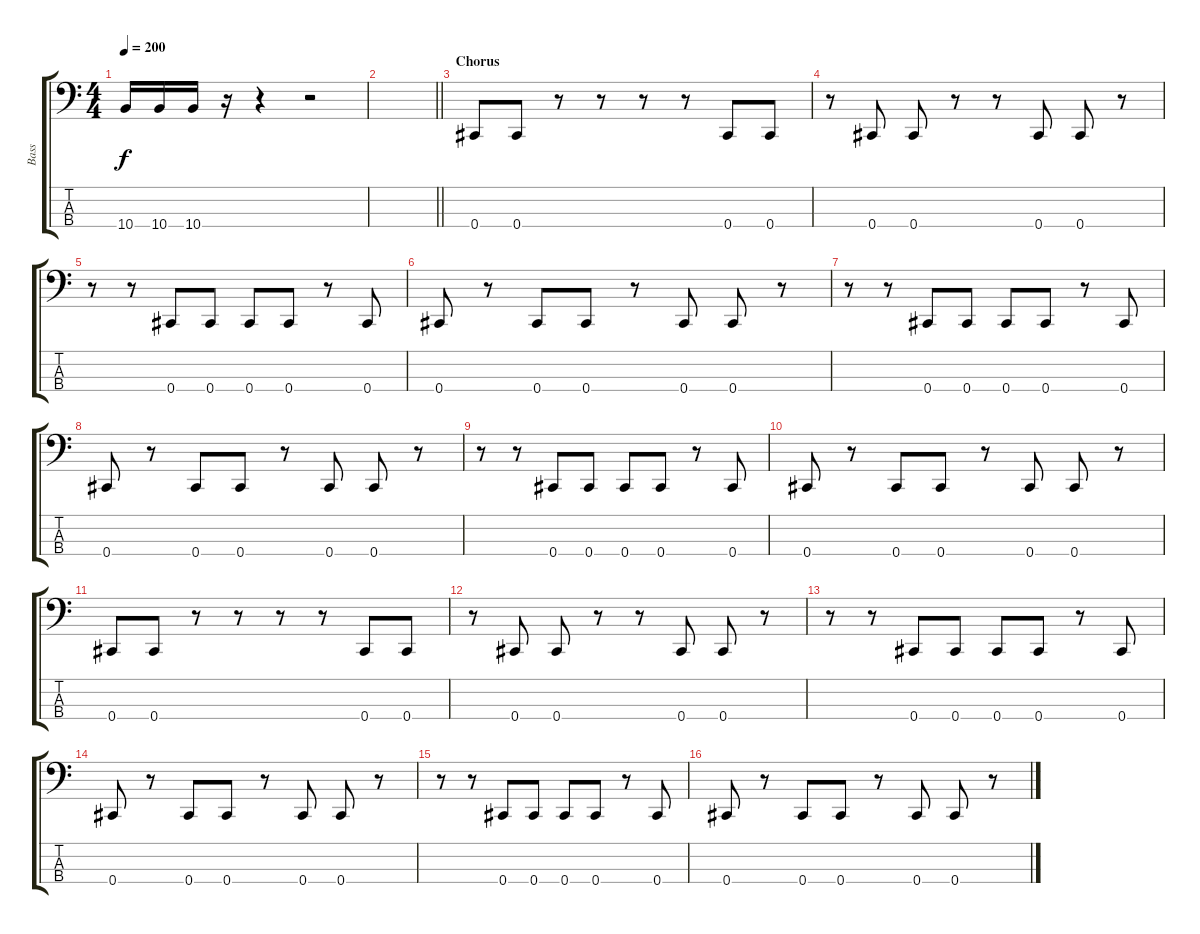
\track ("Bass" "Bass") {instrument electricbasspick}
\staff {score tabs}
\tuning (Gb2 Db2 Ab1 Db1) {hide}
\ts (4 4)
\tempo 200
\clef f4
\ks c
10.4.16{dy f} 10.4.16 10.4.16 r.16 r.4 r.2 |
\barLineRight lightlight
|
\section ("" "Chorus")
0.4.8 0.4.8 r.8 r.8 r.8 r.8 0.4.8 0.4.8 |
r.8 0.4.8 0.4.8 r.8 r.8 0.4.8 0.4.8 r.8 |
r.8 r.8 0.4.8 0.4.8 0.4.8 0.4.8 r.8 0.4.8 |
0.4.8 r.8 0.4.8 0.4.8 r.8 0.4.8 0.4.8 r.8 |
r.8 r.8 0.4.8 0.4.8 0.4.8 0.4.8 r.8 0.4.8 |
0.4.8 r.8 0.4.8 0.4.8 r.8 0.4.8 0.4.8 r.8 |
r.8 r.8 0.4.8 0.4.8 0.4.8 0.4.8 r.8 0.4.8 |
0.4.8 r.8 0.4.8 0.4.8 r.8 0.4.8 0.4.8 r.8 |
0.4.8 0.4.8 r.8 r.8 r.8 r.8 0.4.8 0.4.8 |
r.8 0.4.8 0.4.8 r.8 r.8 0.4.8 0.4.8 r.8 |
r.8 r.8 0.4.8 0.4.8 0.4.8 0.4.8 r.8 0.4.8 |
0.4.8 r.8 0.4.8 0.4.8 r.8 0.4.8 0.4.8 r.8 |
r.8 r.8 0.4.8 0.4.8 0.4.8 0.4.8 r.8 0.4.8 |
0.4.8 r.8 0.4.8 0.4.8 r.8 0.4.8 0.4.8 r.8
